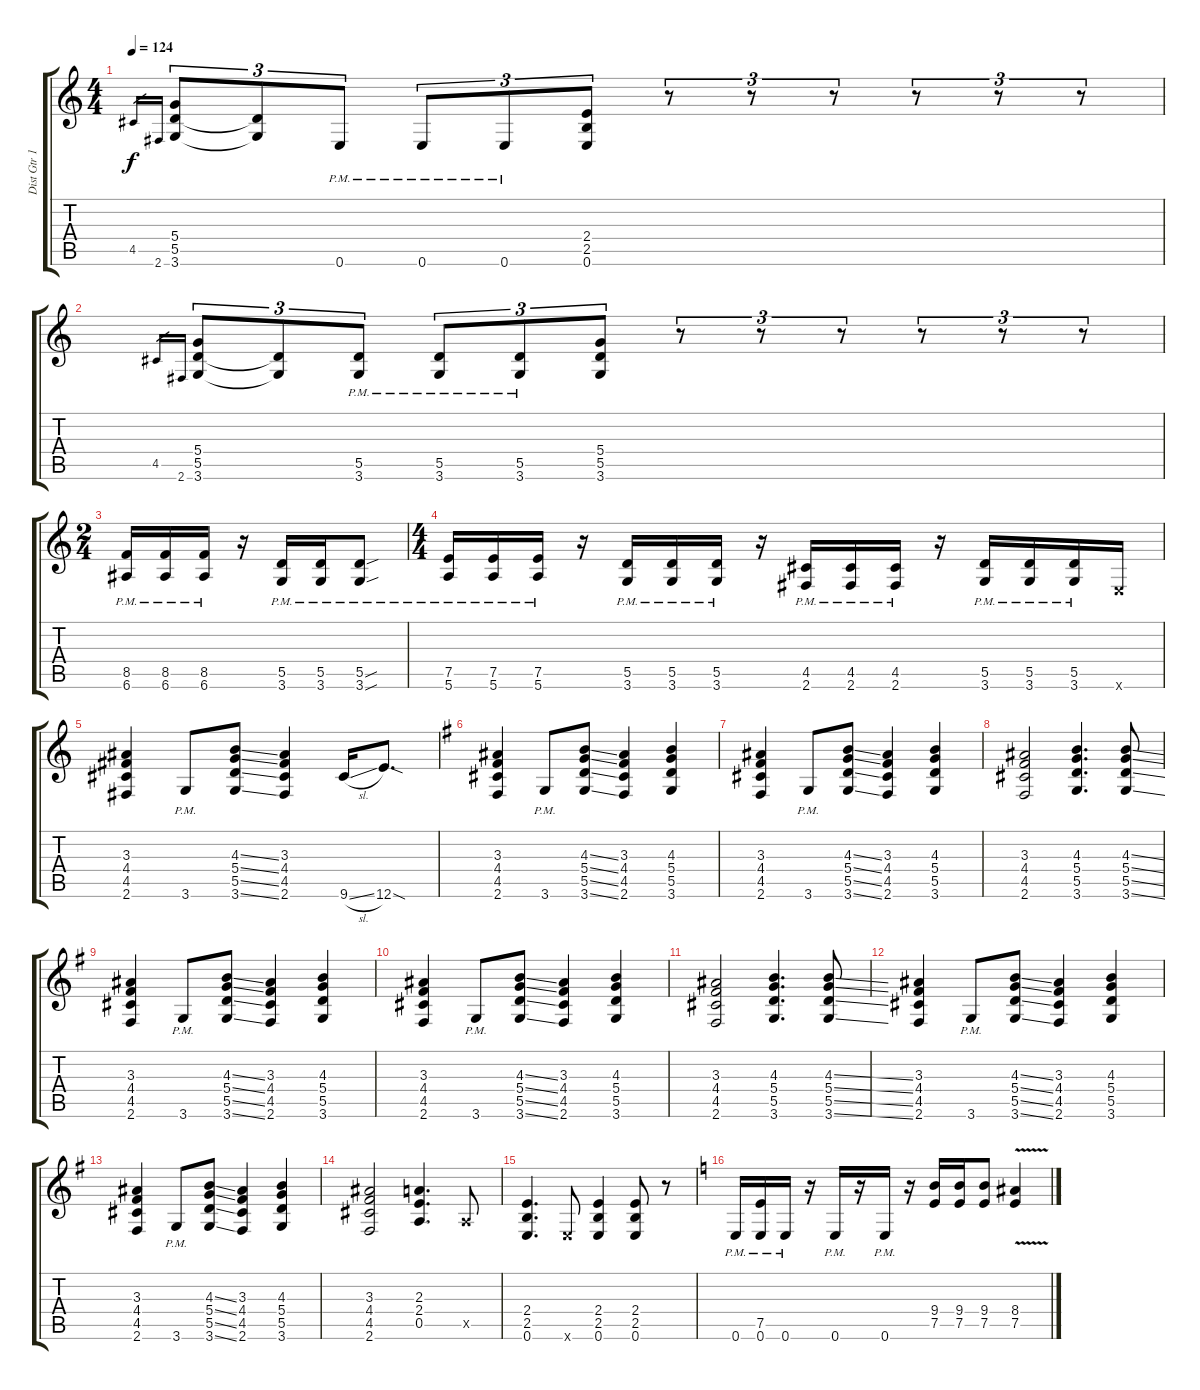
\track ("Dist Gtr 1" "Dist Gtr 1") {instrument distortionguitar}
\staff {score tabs}
\tuning (E4 B3 G3 D3 A2 E2) {hide}
\ts (4 4)
\tempo 124
\clef g2
\ks c
4.5.16{gr dy f} 2.6.16{gr} (5.4 5.5 3.6).8{tu (3 2)} (5.5{t} 3.6{t}).8{tu (3 2)} 0.6{pm}.8{tu (3 2)} 0.6{pm}.8{tu (3 2)} 0.6{pm}.8{tu (3 2)} (2.4 2.5 0.6).8{tu (3 2)} r.8{tu (3 2)} r.8{tu (3 2)} r.8{tu (3 2)} r.8{tu (3 2)} r.8{tu (3 2)} r.8{tu (3 2)} |
4.5.16{gr} 2.6.16{gr} (5.4 5.5 3.6).8{tu (3 2)} (5.5{t} 3.6{t}).8{tu (3 2)} (5.5 3.6{pm}).8{tu (3 2)} (5.5 3.6{pm}).8{tu (3 2)} (5.5 3.6{pm}).8{tu (3 2)} (5.4 5.5 3.6).8{tu (3 2)} r.8{tu (3 2)} r.8{tu (3 2)} r.8{tu (3 2)} r.8{tu (3 2)} r.8{tu (3 2)} r.8{tu (3 2)} |
\ts (2 4)
(8.5{pm} 6.6{pm}).16 (8.5{pm} 6.6{pm}).16 (8.5{pm} 6.6{pm}).16 r.16 (5.5{pm} 3.6{pm}).16 (5.5{pm} 3.6{pm}).16 (5.5{sou pm} 3.6{sou pm}).8 |
\ts (4 4)
(7.5{pm} 5.6{pm}).16 (7.5{pm} 5.6{pm}).16 (7.5{pm} 5.6{pm}).16 r.16 (5.5{pm} 3.6{pm}).16 (5.5{pm} 3.6{pm}).16 (5.5{pm} 3.6{pm}).16 r.16 (4.5{pm} 2.6{pm}).16 (4.5{pm} 2.6{pm}).16 (4.5{pm} 2.6{pm}).16 r.16 (5.5{pm} 3.6{pm}).16 (5.5{pm} 3.6{pm}).16 (5.5{pm} 3.6{pm}).16 0.6{x}.16 |
(3.3 4.4 4.5 2.6).4 3.6{pm}.8 (4.3{ss} 5.4{ss} 5.5{ss} 3.6{ss}).8 (3.3 4.4 4.5 2.6).4 9.6{sl}.16 12.6{sod}.8{d} |
\ks g
(3.3 4.4 4.5 2.6).4 3.6{pm}.8 (4.3{ss} 5.4{ss} 5.5{ss} 3.6{ss}).8 (3.3 4.4 4.5 2.6).4 (4.3 5.4 5.5 3.6).4 |
(3.3 4.4 4.5 2.6).4 3.6{pm}.8 (4.3{ss} 5.4{ss} 5.5{ss} 3.6{ss}).8 (3.3 4.4 4.5 2.6).4 (4.3 5.4 5.5 3.6).4 |
(3.3 4.4 4.5 2.6).2 (4.3 5.4 5.5 3.6).4{d} (4.3{ss} 5.4{ss} 5.5{ss} 3.6{ss}).8 |
(3.3 4.4 4.5 2.6).4 3.6{pm}.8 (4.3{ss} 5.4{ss} 5.5{ss} 3.6{ss}).8 (3.3 4.4 4.5 2.6).4 (4.3 5.4 5.5 3.6).4 |
(3.3 4.4 4.5 2.6).4 3.6{pm}.8 (4.3{ss} 5.4{ss} 5.5{ss} 3.6{ss}).8 (3.3 4.4 4.5 2.6).4 (4.3 5.4 5.5 3.6).4 |
(3.3 4.4 4.5 2.6).2 (4.3 5.4 5.5 3.6).4{d} (4.3{ss} 5.4{ss} 5.5{ss} 3.6{ss}).8 |
(3.3 4.4 4.5 2.6).4 3.6{pm}.8 (4.3{ss} 5.4{ss} 5.5{ss} 3.6{ss}).8 (3.3 4.4 4.5 2.6).4 (4.3 5.4 5.5 3.6).4 |
(3.3 4.4 4.5 2.6).4 3.6{pm}.8 (4.3{ss} 5.4{ss} 5.5{ss} 3.6{ss}).8 (3.3 4.4 4.5 2.6).4 (4.3 5.4 5.5 3.6).4 |
(3.3 4.4 4.5 2.6).2 (2.3 2.4 0.5).4{d} 0.5{x}.8 |
(2.4 2.5 0.6).4{d} 0.6{x}.8 (2.4 2.5 0.6).4 (2.4 2.5 0.6).8 r.8 |
\ks c
0.6{pm}.16 (7.5{pm} 0.6{pm}).16 0.6{pm}.16 r.16 0.6{pm}.16 r.16 0.6{pm}.16 r.16 (9.4 7.5).16 (9.4 7.5).16 (9.4 7.5).8 (8.4{v} 7.5).4
